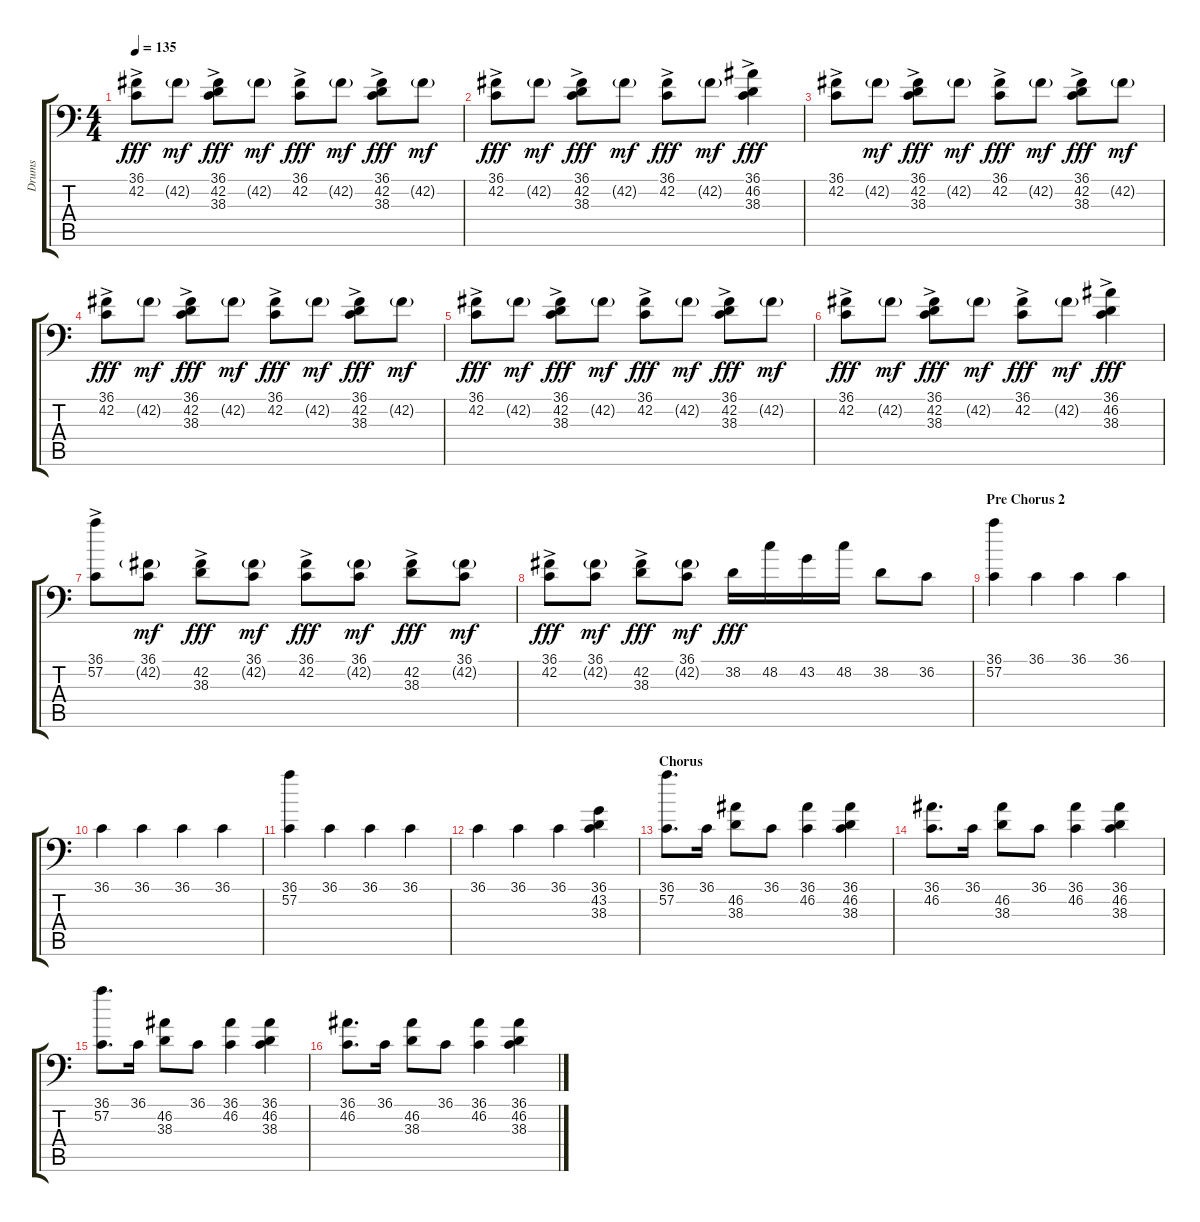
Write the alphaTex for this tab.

\track ("Drums" "Drums") {instrument acousticgrandpiano}
\staff {score tabs}
\tuning (C-1 C-1 C-1 C-1 C-1 C-1) {hide}
\ts (4 4)
\tempo 135
\clef f4
\ks c
(36.1 42.2{ac}).8{dy fff} 42.2{g}.8{dy mf} (36.1 42.2{ac} 38.3).8{dy fff} 42.2{g}.8{dy mf} (36.1 42.2{ac}).8{dy fff} 42.2{g}.8{dy mf} (36.1 42.2{ac} 38.3).8{dy fff} 42.2{g}.8{dy mf} |
(36.1 42.2{ac}).8{dy fff} 42.2{g}.8{dy mf} (36.1 42.2{ac} 38.3).8{dy fff} 42.2{g}.8{dy mf} (36.1 42.2{ac}).8{dy fff} 42.2{g}.8{dy mf} (36.1 46.2{ac} 38.3).4{dy fff} |
(36.1 42.2{ac}).8 42.2{g}.8{dy mf} (36.1 42.2{ac} 38.3).8{dy fff} 42.2{g}.8{dy mf} (36.1 42.2{ac}).8{dy fff} 42.2{g}.8{dy mf} (36.1 42.2{ac} 38.3).8{dy fff} 42.2{g}.8{dy mf} |
(36.1 42.2{ac}).8{dy fff} 42.2{g}.8{dy mf} (36.1 42.2{ac} 38.3).8{dy fff} 42.2{g}.8{dy mf} (36.1 42.2{ac}).8{dy fff} 42.2{g}.8{dy mf} (36.1 42.2{ac} 38.3).8{dy fff} 42.2{g}.8{dy mf} |
(36.1 42.2{ac}).8{dy fff} 42.2{g}.8{dy mf} (36.1 42.2{ac} 38.3).8{dy fff} 42.2{g}.8{dy mf} (36.1 42.2{ac}).8{dy fff} 42.2{g}.8{dy mf} (36.1 42.2{ac} 38.3).8{dy fff} 42.2{g}.8{dy mf} |
(36.1 42.2{ac}).8{dy fff} 42.2{g}.8{dy mf} (36.1 42.2{ac} 38.3).8{dy fff} 42.2{g}.8{dy mf} (36.1 42.2{ac}).8{dy fff} 42.2{g}.8{dy mf} (36.1 46.2{ac} 38.3).4{dy fff} |
(36.1 57.2{ac}).8 (36.1 42.2{g}).8{dy mf} (42.2{ac} 38.3).8{dy fff} (36.1 42.2{g}).8{dy mf} (36.1 42.2{ac}).8{dy fff} (36.1 42.2{g}).8{dy mf} (42.2{ac} 38.3).8{dy fff} (36.1 42.2{g}).8{dy mf} |
(36.1 42.2{ac}).8{dy fff} (36.1 42.2{g}).8{dy mf} (42.2{ac} 38.3).8{dy fff} (36.1 42.2{g}).8{dy mf} 38.2.16{dy fff} 48.2.16 43.2.16 48.2.16 38.2.8 36.2.8 |
\section ("" "Pre Chorus 2")
(36.1 57.2).4 36.1.4 36.1.4 36.1.4 |
36.1.4 36.1.4 36.1.4 36.1.4 |
(36.1 57.2).4 36.1.4 36.1.4 36.1.4 |
36.1.4 36.1.4 36.1.4 (36.1 43.2 38.3).4 |
\section ("" "Chorus")
(36.1 57.2).8{d} 36.1.16 (46.2 38.3).8 36.1.8 (36.1 46.2).4 (36.1 46.2 38.3).4 |
(36.1 46.2).8{d} 36.1.16 (46.2 38.3).8 36.1.8 (36.1 46.2).4 (36.1 46.2 38.3).4 |
(36.1 57.2).8{d} 36.1.16 (46.2 38.3).8 36.1.8 (36.1 46.2).4 (36.1 46.2 38.3).4 |
(36.1 46.2).8{d} 36.1.16 (46.2 38.3).8 36.1.8 (36.1 46.2).4 (36.1 46.2 38.3).4
